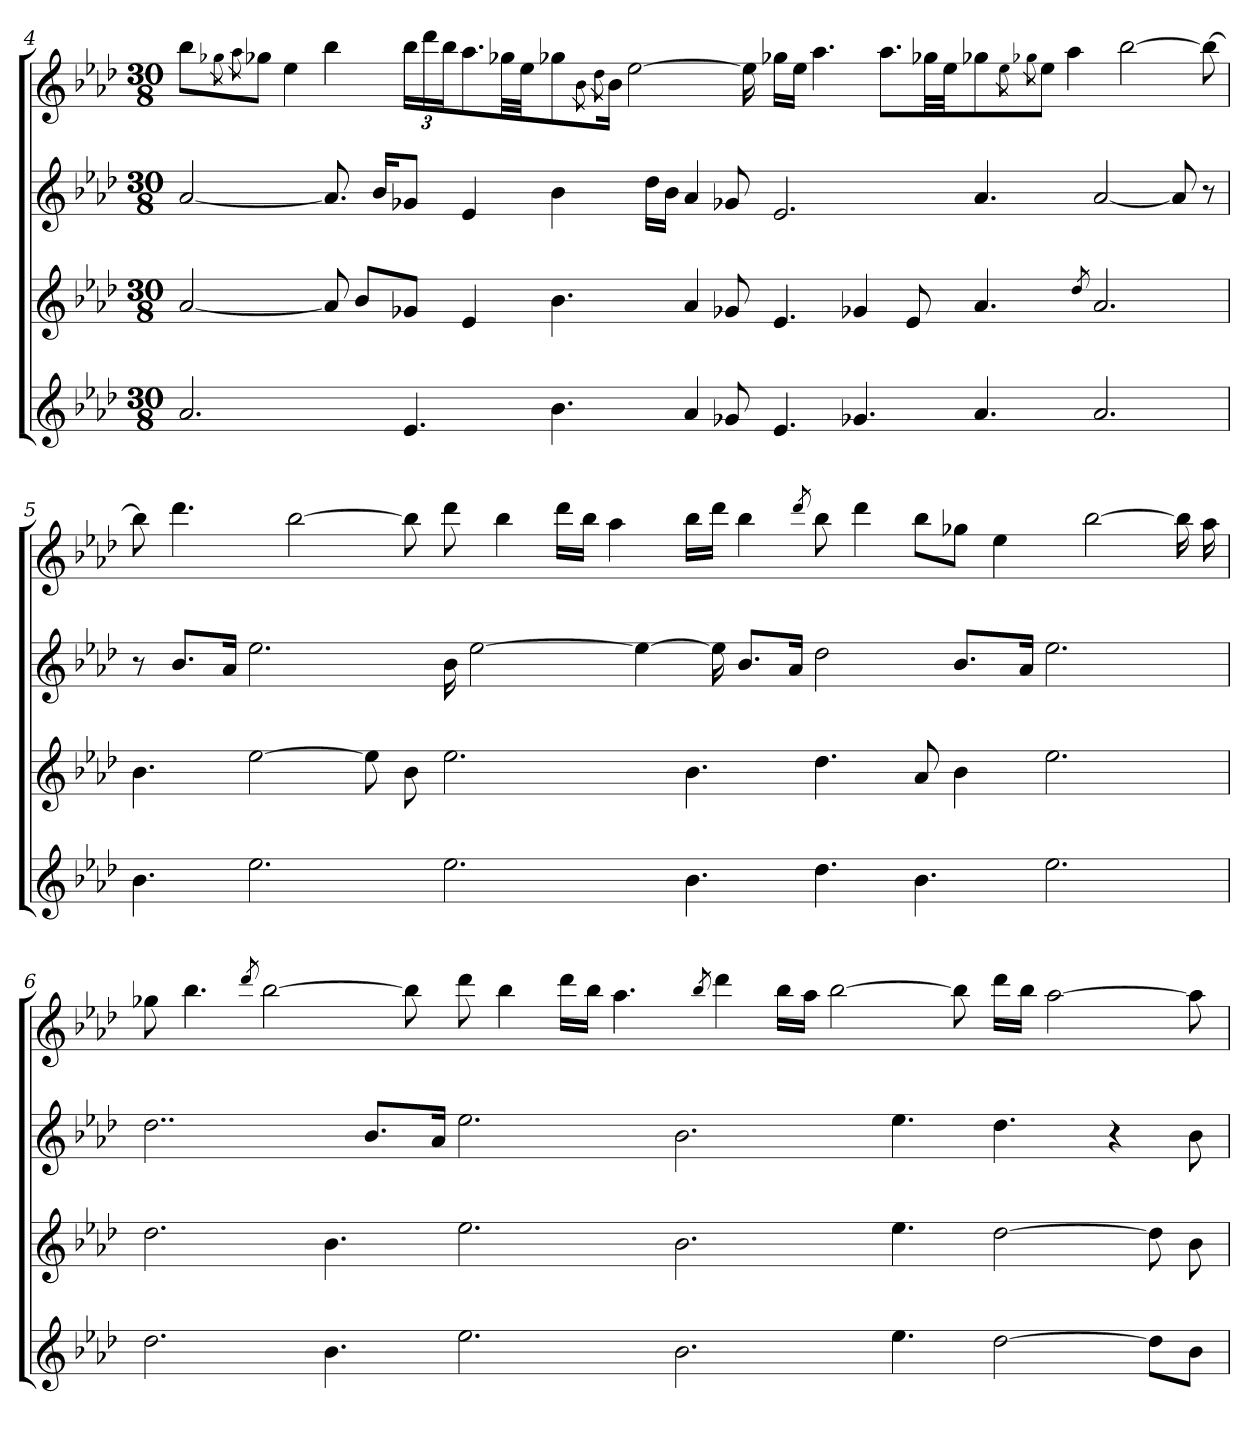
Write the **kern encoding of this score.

**kern	**kern	**kern	**kern
*part4	*part3	*part2	*part1
*staff4	*staff3	*staff2	*staff1
*clefG2	*clefG2	*clefG2	*clefG2
*k[b-e-a-d-]	*k[b-e-a-d-]	*k[b-e-a-d-]	*k[b-e-a-d-]
*M30/8	*M30/8	*M30/8	*M30/8
=4	=4	=4	=4
2.a-	[2a-	[2a-	8bb-\L
.	.	.	8qgg-X\
.	.	.	8qaa-\
.	.	.	8gg-X\J
.	.	.	4ee-
.	8a-]	8.a-]	4bb-
.	8b-/L	.	.
.	.	16b-/KL	.
4.e-	8g-X/J	8g-X/J	24bb-\LL
.	.	.	24ddd-\
.	.	.	24bb-\J
.	4e-	4e-	8.aa-\
.	.	.	32gg-X\LL
.	.	.	32ee-\JJ
4.b-	4.b-	4b-	8gg-X\
.	.	.	8qb-\
.	.	.	8qdd-\
.	.	.	16b-\Jk
.	.	.	[2ee-
.	.	16dd-\LL	.
.	.	16b-\JJ	.
4a-	4a-	4a-	.
8g-X	8g-X	8g-X	.
.	.	.	16ee-]
4.e-	4.e-	2.e-	16gg-X\LL
.	.	.	16ee-\JJ
.	.	.	4.aa-
4.g-X	4g-X	.	.
.	.	.	8.aa-\L
.	8e-	.	.
.	.	.	32gg-X\LL
.	.	.	32ee-\JJ
4.a-	4.a-	4.a-	8gg-X\
.	.	.	8qee-\
.	.	.	8qgg-X\
.	.	.	8ee-\J
.	.	.	4aa-
.	8qdd-	.	.
2.a-	2.a-	[2a-	.
.	.	.	[2bb-
.	.	8a-]	.
.	.	8r	8bb-_
=5	=5	=5	=5
4.b-	4.b-	8r	8bb-]
.	.	8.b-/L	4.ddd-
.	.	16a-/Jk	.
2.ee-	[2ee-	2.ee-	.
.	.	.	[2bb-
.	8ee-]	.	.
.	8b-	.	8bb-]
2.ee-	2.ee-	16b-	8ddd-
.	.	[2ee-	.
.	.	.	4bb-
.	.	.	16ddd-\LL
.	.	.	16bb-\JJ
.	.	.	4aa-
.	.	4ee-_	.
4.b-	4.b-	.	16bb-\LL
.	.	16ee-]	16ddd-\JJ
.	.	8.b-/L	4bb-
.	.	16a-/Jk	.
.	.	.	8qddd-
4.dd-	4.dd-	2dd-	8bb-
.	.	.	4ddd-
4.b-	8a-	.	8bb-\L
.	4b-	8.b-/L	8gg-X\J
.	.	.	4ee-
.	.	16a-/Jk	.
2.ee-	2.ee-	2.ee-	.
.	.	.	[2bb-
.	.	.	16bb-]
.	.	.	16aa-
=6	=6	=6	=6
2.dd-	2.dd-	2..dd-	8gg-X
.	.	.	4.bb-
.	.	.	8qddd-
.	.	.	[2bb-
4.b-	4.b-	.	.
.	.	8.b-/L	.
.	.	.	8bb-]
.	.	16a-/Jk	.
2.ee-	2.ee-	2.ee-	8ddd-
.	.	.	4bb-
.	.	.	16ddd-\LL
.	.	.	16bb-\JJ
.	.	.	4.aa-
2.b-	2.b-	2.b-	.
.	.	.	8qbb-
.	.	.	4ddd-
.	.	.	16bb-\LL
.	.	.	16aa-\JJ
.	.	.	[2bb-
4.ee-	4.ee-	4.ee-	.
.	.	.	8bb-]
[2dd-	[2dd-	4.dd-	16ddd-\LL
.	.	.	16bb-\JJ
.	.	.	[2aa-
.	.	4r	.
8dd-\L]	8dd-]	.	.
8b-\J	8b-	8b-	8aa-]
=	=	=	=
*-	*-	*-	*-
